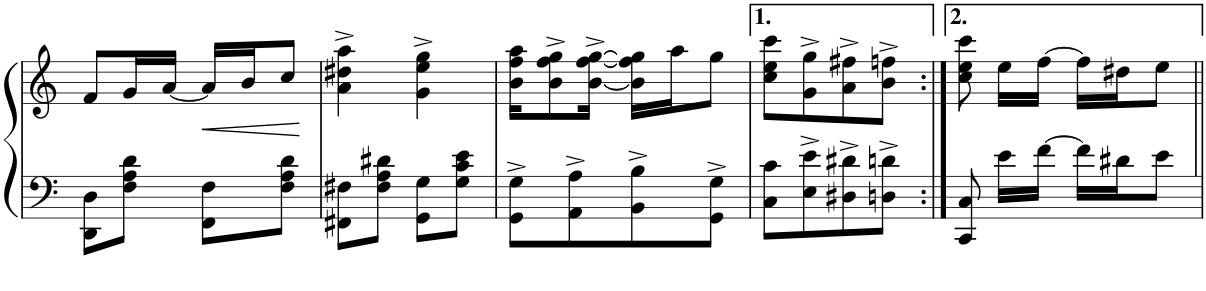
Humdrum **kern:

**kern	**kern	**dynam
*part1	*part1	*part1
*staff2	*staff1	*staff1/2
*I"Piano	*	*
*I'Pno.	*	*
!!LO:PB:g=z
*clefF4	*clefG2	*
*k[]	*k[]	*
*M2/4	*M2/4	*
=18	=18	=18
8DD\ 8D\L	8f/L	.
8F\ 8A\ 8d\J	16g/L	.
.	[16a/JJ	.
!	!	!LO:HP:b
8FF\ 8F\L	16a/LL]	<
.	16b/J	.
8F\ 8A\ 8d\J	8cc/J	.
.	.	[
=19	=19	=19
8FF#X\ 8F#X\L	4a\^> 4dd#X\^> 4aa\^>	.
8F#\ 8A\ 8d#X\J	.	.
8GG\ 8G\L	4g\^> 4ee\^> 4gg\^>	.
8G\ 8c\ 8e\J	.	.
=20	=20	=20
8GG\^ 8G\^L	16b\ 16ff\ 16aa\KL	.
.	8b\^> 8ff\^> 8gg\^>	.
8AA\^> 8A\^>	.	.
.	[16b\^> [16ff\^> [16gg\^>Jk	.
8BB\^> 8B\^>	16b\] 16ff\] 16gg\]LL	.
.	16aa\J	.
8GG\^> 8G\^>J	8gg\J	.
=21	=21	=21
8C\ 8c\L	8cc\ 8ee\ 8ccc\L	.
8E\^> 8e\^>	8g\^> 8gg\^>	.
8D#X\^> 8d#X\^>	8a\^> 8ff#X\^>	.
8Dn\^> 8dn\^>J	8b\^> 8ffn\^>J	.
=22:|!	=22:|!	=22:|!
8CC/ 8C/	8cc\ 8ee\ 8ccc\	.
16e\LL	16ee\LL	.
[16f\JJ	[16ff\JJ	.
16f\LL]	16ff\LL]	.
16d#X\J	16dd#X\J	.
8e\J	8ee\J	.
=||	=||	=||
*-	*-	*-
